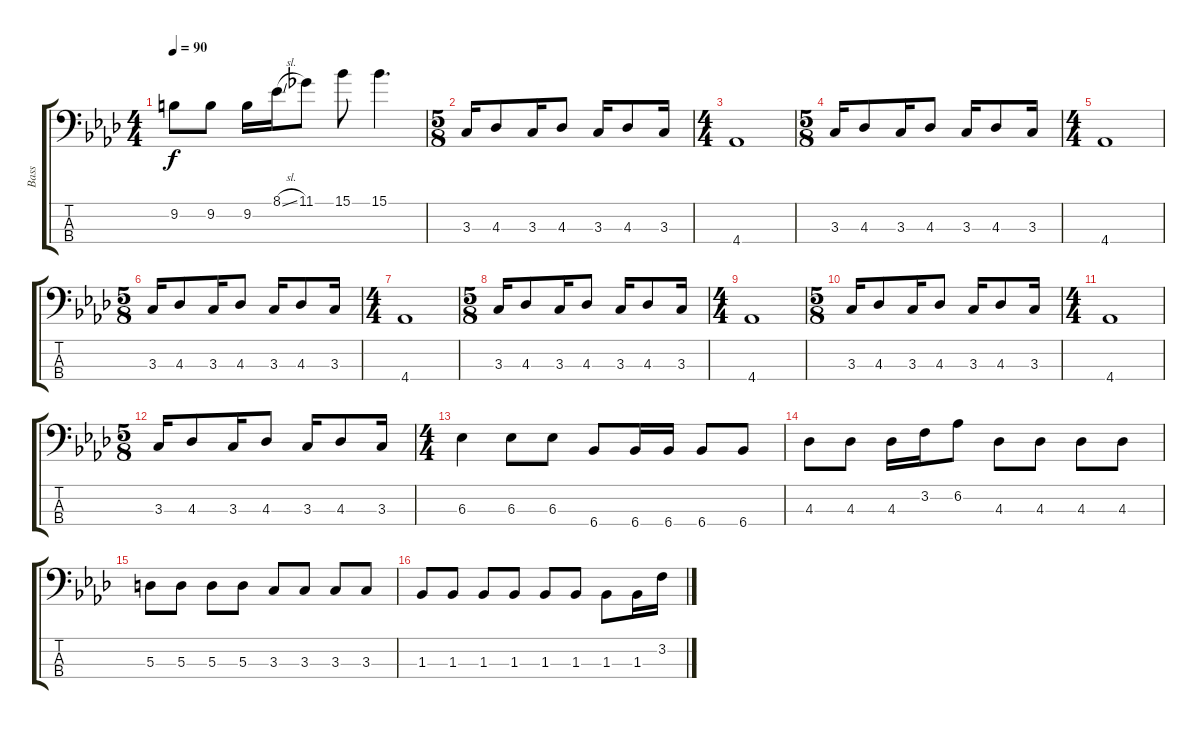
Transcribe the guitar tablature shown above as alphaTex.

\track ("Bass" "Bass") {instrument electricbassfinger}
\staff {score tabs}
\tuning (G2 D2 A1 E1) {hide}
\ts (4 4)
\tempo 90
\clef f4
\ks ab
9.2.8{dy f} 9.2.8 9.2.16 8.1{sl}.16 11.1.8 15.1.8 15.1.4{d} |
\ts (5 8)
3.3.16{instrument electricbassfinger} 4.3.8 3.3.16 4.3.8 3.3.16 4.3.8 3.3.16 |
\ts (4 4)
4.4.1 |
\ts (5 8)
3.3.16 4.3.8 3.3.16 4.3.8 3.3.16 4.3.8 3.3.16 |
\ts (4 4)
4.4.1 |
\ts (5 8)
3.3.16 4.3.8 3.3.16 4.3.8 3.3.16 4.3.8 3.3.16 |
\ts (4 4)
4.4.1 |
\ts (5 8)
3.3.16 4.3.8 3.3.16 4.3.8 3.3.16 4.3.8 3.3.16 |
\ts (4 4)
4.4.1 |
\ts (5 8)
3.3.16 4.3.8 3.3.16 4.3.8 3.3.16 4.3.8 3.3.16 |
\ts (4 4)
4.4.1 |
\ts (5 8)
3.3.16 4.3.8 3.3.16 4.3.8 3.3.16 4.3.8 3.3.16 |
\ts (4 4)
6.3.4{instrument electricbassfinger} 6.3.8 6.3.8 6.4.8 6.4.16 6.4.16 6.4.8 6.4.8 |
4.3.8 4.3.8 4.3.16 3.2.16 6.2.8 4.3.8 4.3.8 4.3.8 4.3.8 |
5.3.8 5.3.8 5.3.8 5.3.8 3.3.8 3.3.8 3.3.8 3.3.8 |
1.3.8 1.3.8 1.3.8 1.3.8 1.3.8 1.3.8 1.3.8 1.3.16 3.2.16
